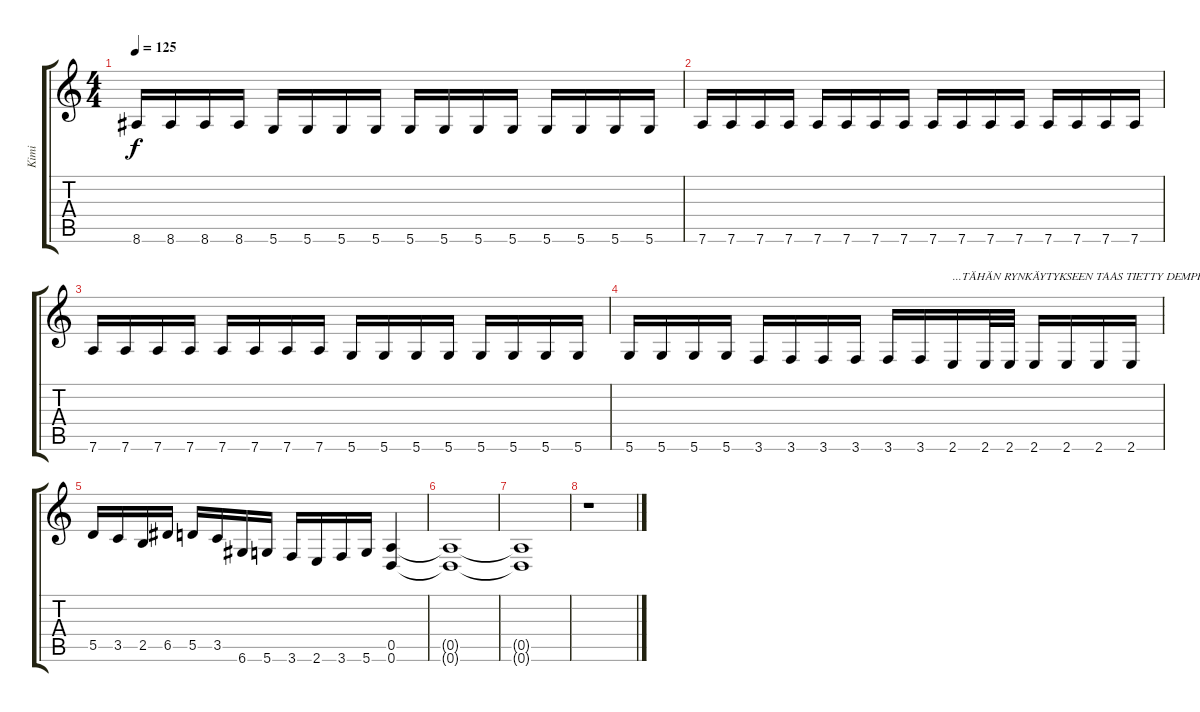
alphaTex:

\track ("Kimi" "Kimi") {instrument distortionguitar}
\staff {score tabs}
\tuning (E4 B3 G3 D3 A2 D2) {hide}
\ts (4 4)
\tempo 125
\clef g2
\ks c
8.6.16{dy f} 8.6.16 8.6.16 8.6.16 5.6.16 5.6.16 5.6.16 5.6.16 5.6.16 5.6.16 5.6.16 5.6.16 5.6.16 5.6.16 5.6.16 5.6.16 |
7.6.16 7.6.16 7.6.16 7.6.16 7.6.16 7.6.16 7.6.16 7.6.16 7.6.16 7.6.16 7.6.16 7.6.16 7.6.16 7.6.16 7.6.16 7.6.16 |
7.6.16 7.6.16 7.6.16 7.6.16 7.6.16 7.6.16 7.6.16 7.6.16 5.6.16 5.6.16 5.6.16 5.6.16 5.6.16 5.6.16 5.6.16 5.6.16 |
5.6.16 5.6.16 5.6.16 5.6.16 3.6.16 3.6.16 3.6.16 3.6.16 3.6.16 3.6.16 2.6.16{txt "...TÄHÄN RYNKÄYTYKSEEN TAAS TIETTY DEMPPAA!!! "} 2.6.32 2.6.32 2.6.16 2.6.16 2.6.16 2.6.16 |
5.5.16 3.5.16 2.5.16 6.5.16 5.5.16 3.5.16 6.6.16 5.6.16 3.6.16 2.6.16 3.6.16 5.6.16 (0.5 0.6).4 |
(0.5{t} 0.6{t}).1 |
(0.5{t} 0.6{t}).1 |
r.1
